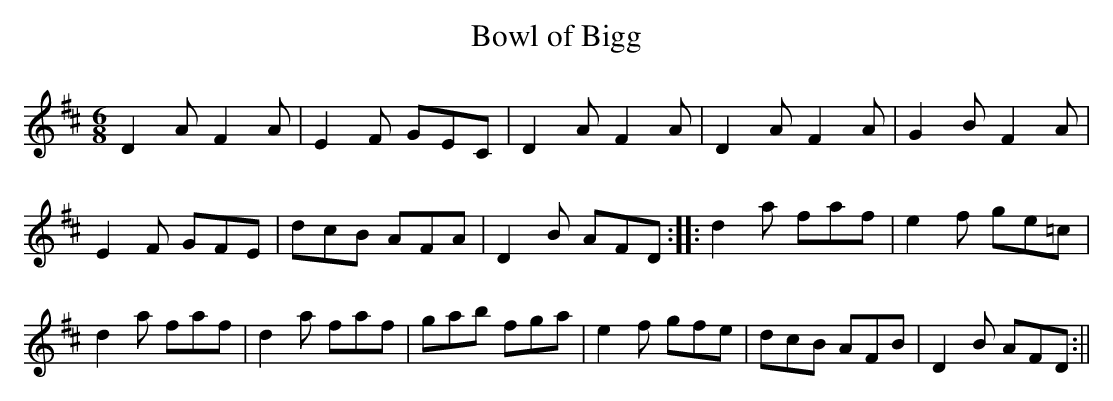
X:1
T:Bowl of Bigg
M:6/8
L:1/8
K:D
D2A F2A|E2F GEC|D2A F2A|D2A F2A|G2B F2A|
E2F GFE|dcB AFA|D2B AFD::d2a faf|e2f ge=c|
d2a faf|d2a faf|gab fga|e2f gfe|dcB AFB|D2B AFD:||
